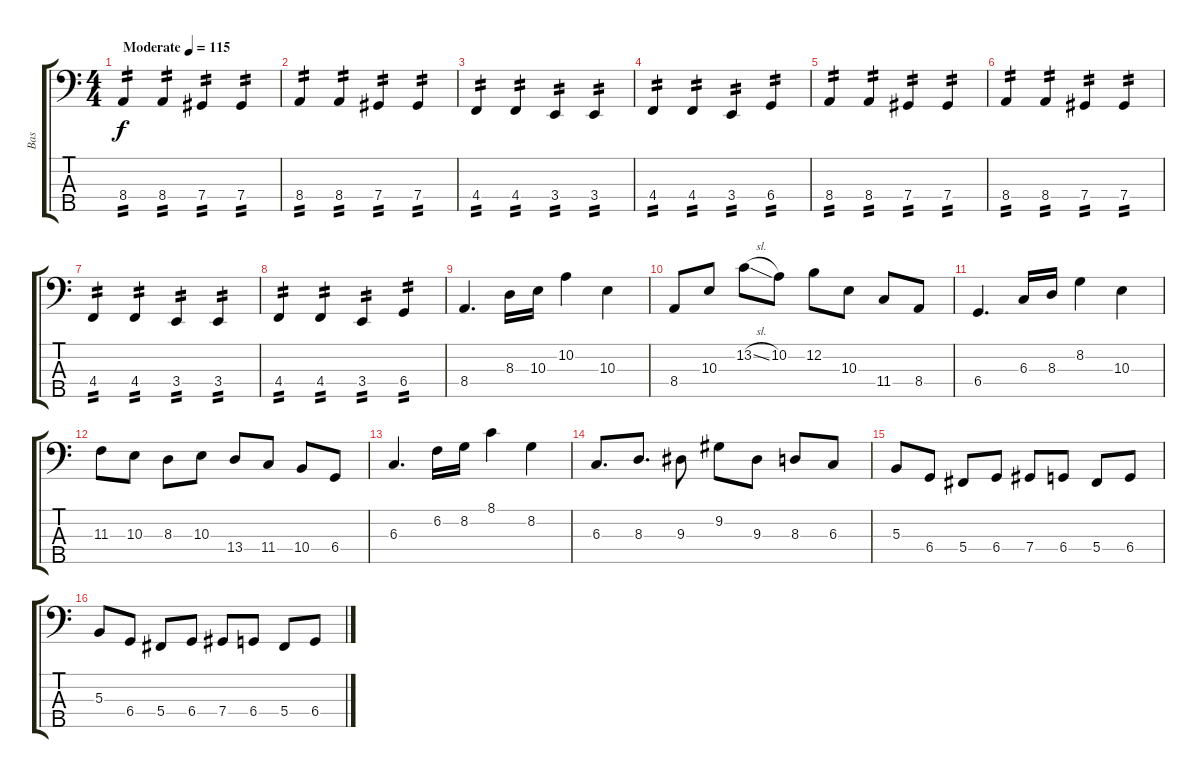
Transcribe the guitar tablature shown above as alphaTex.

\track ("Bas" "Bas") {instrument electricbassfinger}
\staff {score tabs}
\tuning (E2 B1 Gb1 Db1 Ab0) {hide}
\ts (4 4)
\tempo (115 "Moderate")
\clef f4
\ks c
8.4.4{tp 2 dy f instrument electricbassfinger} 8.4.4{tp 2} 7.4.4{tp 2} 7.4.4{tp 2} |
8.4.4{tp 2} 8.4.4{tp 2} 7.4.4{tp 2} 7.4.4{tp 2} |
4.4.4{tp 2} 4.4.4{tp 2} 3.4.4{tp 2} 3.4.4{tp 2} |
4.4.4{tp 2} 4.4.4{tp 2} 3.4.4{tp 2} 6.4.4{tp 2} |
8.4.4{tp 2} 8.4.4{tp 2} 7.4.4{tp 2} 7.4.4{tp 2} |
8.4.4{tp 2} 8.4.4{tp 2} 7.4.4{tp 2} 7.4.4{tp 2} |
4.4.4{tp 2} 4.4.4{tp 2} 3.4.4{tp 2} 3.4.4{tp 2} |
4.4.4{tp 2} 4.4.4{tp 2} 3.4.4{tp 2} 6.4.4{tp 2} |
8.4.4{d} 8.3.16 10.3.16 10.2.4 10.3.4 |
8.4.8 10.3.8 13.2{sl}.8 10.2.8 12.2.8 10.3.8 11.4.8 8.4.8 |
6.4.4{d} 6.3.16 8.3.16 8.2.4 10.3.4 |
11.3.8 10.3.8 8.3.8 10.3.8 13.4.8 11.4.8 10.4.8 6.4.8 |
6.3.4{d} 6.2.16 8.2.16 8.1.4 8.2.4 |
6.3.8{d} 8.3.8{d} 9.3.8 9.2.8 9.3.8 8.3.8 6.3.8 |
5.3.8 6.4.8 5.4.8 6.4.8 7.4.8 6.4.8 5.4.8 6.4.8 |
5.3.8 6.4.8 5.4.8 6.4.8 7.4.8 6.4.8 5.4.8 6.4.8
